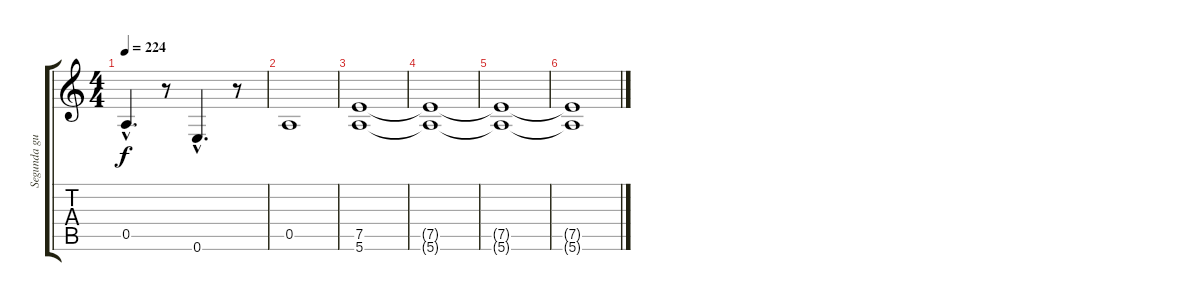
\track ("Segunda guitarra" "Segunda gu") {instrument distortionguitar}
\staff {score tabs}
\tuning (E4 B3 G3 D3 A2 E2) {hide}
\ts (4 4)
\tempo 224
\clef g2
\ks c
0.5{hac}.4{d dy f} r.8 0.6{hac}.4{d} r.8 |
0.5.1 |
(7.5 5.6).1 |
(7.5{t} 5.6{t}).1 |
(7.5{t} 5.6{t}).1 |
(7.5{t} 5.6{t}).1
